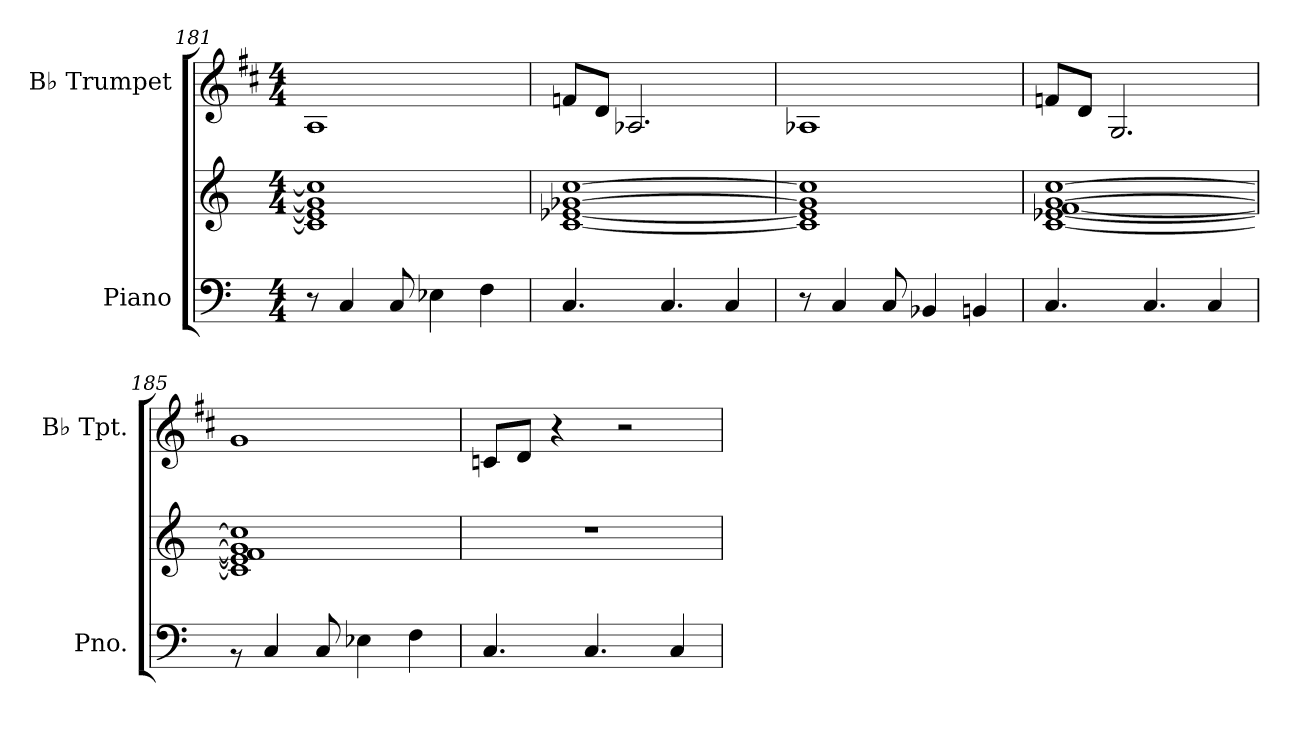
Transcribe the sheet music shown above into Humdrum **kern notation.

**kern	**kern	**kern
*part2	*part2	*part1
*staff3	*staff2	*staff1
*I"Piano	*	*I"B♭ Trumpet
*I'Pno.	*	*I'B♭ Tpt.
*clefF4	*clefG2	*clefG2
*	*	*ITrd1c2
*k[]	*k[]	*k[]
*M4/4	*M4/4	*M4/4
=181	=181	=181
8r	1c] 1e-] 1g] 1cc]	1G
4C/	.	.
8C/	.	.
4E-X\	.	.
4F\	.	.
=182	=182	=182
4.C/	[1c [1e-X [1g-X [1cc	8e-X/L
.	.	8c/J
.	.	2.G-X/
4.C/	.	.
4C/	.	.
=183	=183	=183
8r	1c] 1e-] 1g-] 1cc]	1G-X
4C/	.	.
8C/	.	.
4BB-X/	.	.
4BBn/	.	.
=184	=184	=184
4.C/	[1c [1e-X [1f [1g [1cc	8e-X/L
.	.	8c/J
.	.	2.F/
4.C/	.	.
4C/	.	.
!!LO:PB:g=z
=185	=185	=185
8rBB	1c] 1e-] 1f] 1g] 1cc]	1f
4C/	.	.
8C/	.	.
4E-X\	.	.
4F\	.	.
=186	=186	=186
4.C/	1r	8B-X/L
.	.	8c/J
.	.	4r
4.C/	.	.
.	.	2r
4C/	.	.
=	=	=
*-	*-	*-
